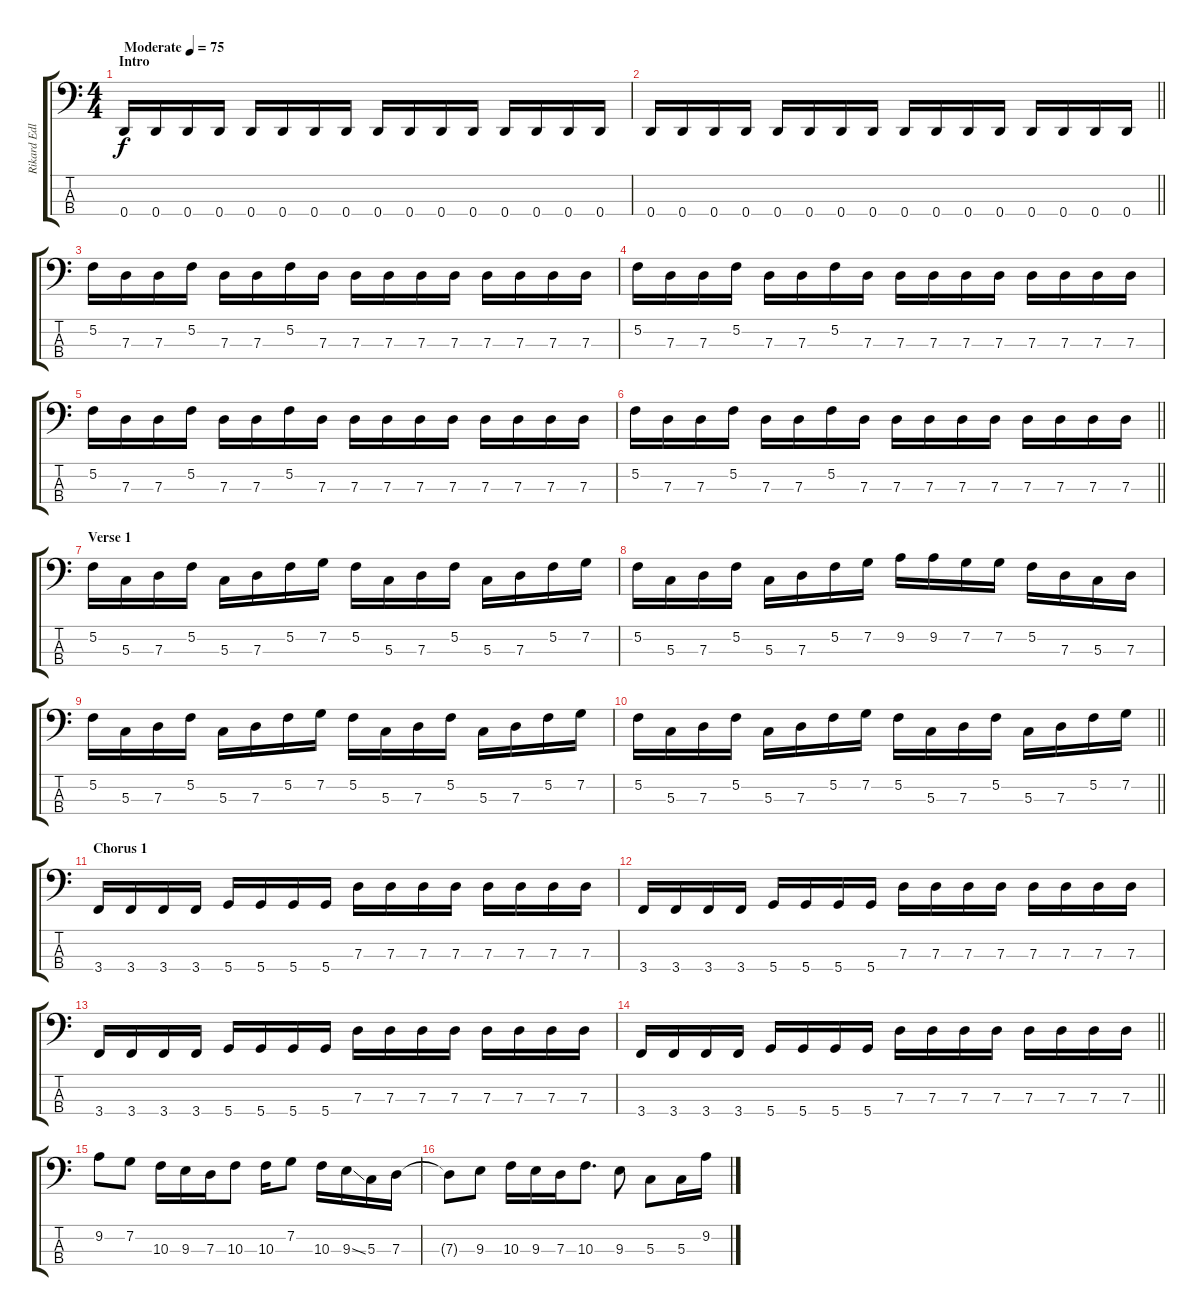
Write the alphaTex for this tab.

\track ("Rikard Edlund" "Rikard Edl") {instrument electricbassfinger}
\staff {score tabs}
\tuning (F2 C2 G1 D1) {hide}
\ts (4 4)
\section ("" "Intro")
\tempo (75 "Moderate")
\clef f4
\ks c
0.4.16{dy f instrument electricbassfinger} 0.4.16 0.4.16 0.4.16 0.4.16 0.4.16 0.4.16 0.4.16 0.4.16 0.4.16 0.4.16 0.4.16 0.4.16 0.4.16 0.4.16 0.4.16 |
\barLineRight lightlight
0.4.16 0.4.16 0.4.16 0.4.16 0.4.16 0.4.16 0.4.16 0.4.16 0.4.16 0.4.16 0.4.16 0.4.16 0.4.16 0.4.16 0.4.16 0.4.16 |
5.2.16 7.3.16 7.3.16 5.2.16 7.3.16 7.3.16 5.2.16 7.3.16 7.3.16 7.3.16 7.3.16 7.3.16 7.3.16 7.3.16 7.3.16 7.3.16 |
5.2.16 7.3.16 7.3.16 5.2.16 7.3.16 7.3.16 5.2.16 7.3.16 7.3.16 7.3.16 7.3.16 7.3.16 7.3.16 7.3.16 7.3.16 7.3.16 |
5.2.16 7.3.16 7.3.16 5.2.16 7.3.16 7.3.16 5.2.16 7.3.16 7.3.16 7.3.16 7.3.16 7.3.16 7.3.16 7.3.16 7.3.16 7.3.16 |
\barLineRight lightlight
5.2.16 7.3.16 7.3.16 5.2.16 7.3.16 7.3.16 5.2.16 7.3.16 7.3.16 7.3.16 7.3.16 7.3.16 7.3.16 7.3.16 7.3.16 7.3.16 |
\section ("" "Verse 1")
5.2.16 5.3.16 7.3.16 5.2.16 5.3.16 7.3.16 5.2.16 7.2.16 5.2.16 5.3.16 7.3.16 5.2.16 5.3.16 7.3.16 5.2.16 7.2.16 |
5.2.16 5.3.16 7.3.16 5.2.16 5.3.16 7.3.16 5.2.16 7.2.16 9.2.16 9.2.16 7.2.16 7.2.16 5.2.16 7.3.16 5.3.16 7.3.16 |
5.2.16 5.3.16 7.3.16 5.2.16 5.3.16 7.3.16 5.2.16 7.2.16 5.2.16 5.3.16 7.3.16 5.2.16 5.3.16 7.3.16 5.2.16 7.2.16 |
\barLineRight lightlight
5.2.16 5.3.16 7.3.16 5.2.16 5.3.16 7.3.16 5.2.16 7.2.16 5.2.16 5.3.16 7.3.16 5.2.16 5.3.16 7.3.16 5.2.16 7.2.16 |
\section ("" "Chorus 1")
3.4.16 3.4.16 3.4.16 3.4.16 5.4.16 5.4.16 5.4.16 5.4.16 7.3.16 7.3.16 7.3.16 7.3.16 7.3.16 7.3.16 7.3.16 7.3.16 |
3.4.16 3.4.16 3.4.16 3.4.16 5.4.16 5.4.16 5.4.16 5.4.16 7.3.16 7.3.16 7.3.16 7.3.16 7.3.16 7.3.16 7.3.16 7.3.16 |
3.4.16 3.4.16 3.4.16 3.4.16 5.4.16 5.4.16 5.4.16 5.4.16 7.3.16 7.3.16 7.3.16 7.3.16 7.3.16 7.3.16 7.3.16 7.3.16 |
\barLineRight lightlight
3.4.16 3.4.16 3.4.16 3.4.16 5.4.16 5.4.16 5.4.16 5.4.16 7.3.16 7.3.16 7.3.16 7.3.16 7.3.16 7.3.16 7.3.16 7.3.16 |
9.2.8 7.2.8 10.3.16 9.3.16 7.3.16 10.3.8 10.3.16 7.2.8 10.3.16 9.3{ss}.16 5.3.16 7.3.16 |
7.3{t}.8 9.3.8 10.3.16 9.3.16 7.3.16 10.3.8{d} 9.3.8 5.3.8 5.3.16 9.2.16
